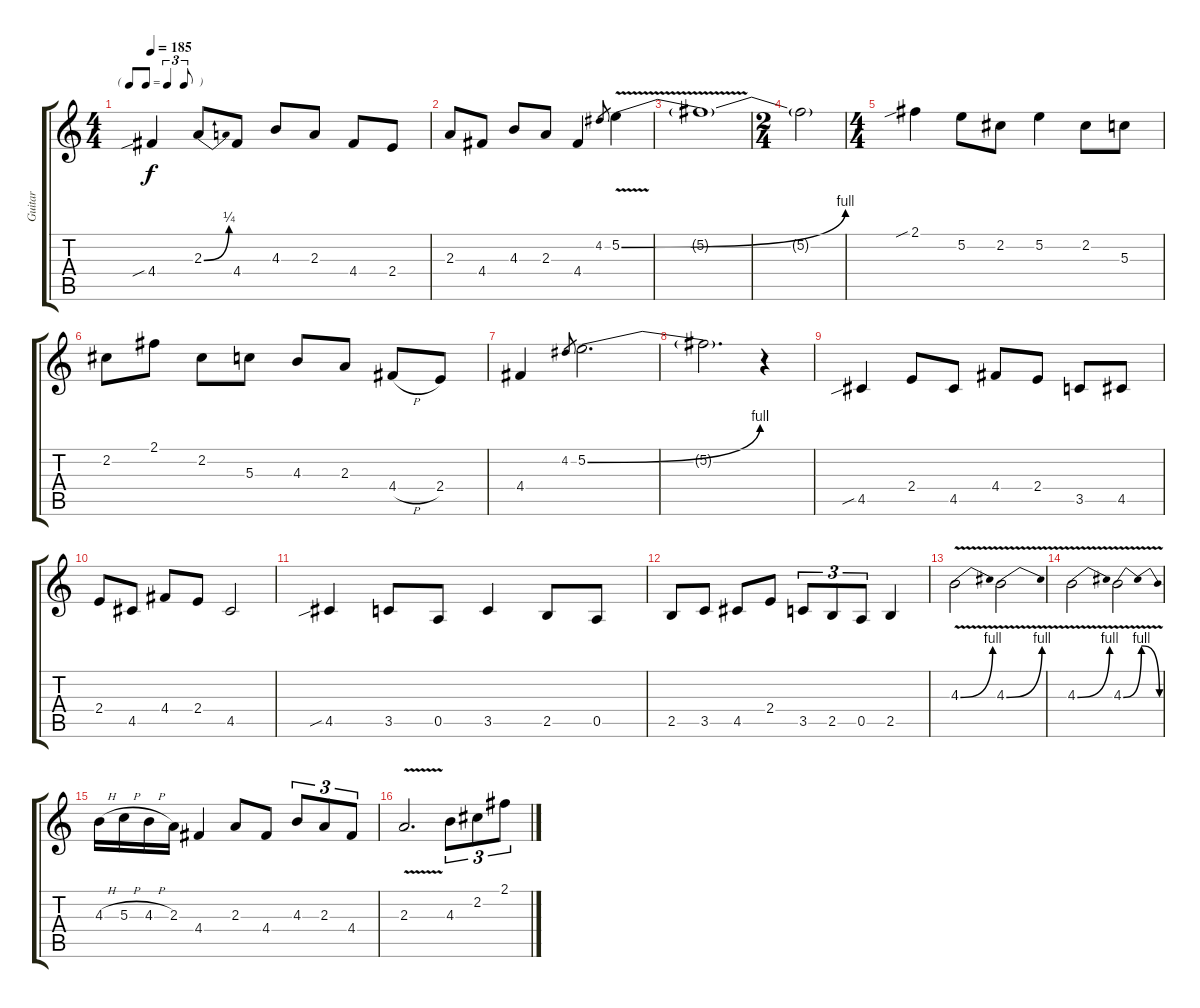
\track ("Guitar" "Guitar") {instrument overdrivenguitar}
\staff {score tabs}
\tuning (E4 B3 G3 D3 A2 E2) {hide}
\ts (4 4)
\tf triplet8th
\tempo 185
\clef g2
\ks c
4.4{sib}.4{dy f} 2.3{be (bend 0 0 60 1)}.8 4.4.8 4.3.8 2.3.8 4.4.8 2.4.8 |
2.3.8 4.4.8 4.3.8 2.3.8 4.4.4 4.2.8{gr} 5.2{be (bend 0 0 60 4) v}.4 |
5.2{t}.1 |
\ts (2 4)
5.2{t}.2 |
\ts (4 4)
2.1{sib}.4 5.2.8 2.2.8 5.2.4 2.2.8 5.3.8 |
2.2.8 2.1.8 2.2.8 5.3.8 4.3.8 2.3.8 4.4{h}.8 2.4.8 |
4.4.4 4.2.8{gr} 5.2{be (bend 0 0 60 4)}.2{d} |
5.2{t}.2{d} r.4 |
4.5{sib}.4 2.4.8 4.5.8 4.4.8 2.4.8 3.5.8 4.5.8 |
2.4.8 4.5.8 4.4.8 2.4.8 4.5.2 |
4.5{sib}.4 3.5.8 0.5.8 3.5.4 2.5.8 0.5.8 |
2.5.8 3.5.8 4.5.8 2.4.8 3.5.8{tu (3 2)} 2.5.8{tu (3 2)} 0.5.8{tu (3 2)} 2.5.4 |
4.3{be (bend 0 0 60 4) v}.2 4.3{be (bend 0 0 60 4) v}.2 |
4.3{be (bend 0 0 60 4) v}.2 4.3{be (bendrelease 0 0 15 4 45 4 60 0) v}.2 |
4.3{h}.16 5.3{h}.16 4.3{h}.16 2.3.16 4.4.4 2.3.8 4.4.8 4.3.8{tu (3 2)} 2.3.8{tu (3 2)} 4.4.8{tu (3 2)} |
2.3{v}.2{d} 4.3.8{tu (3 2)} 2.2.8{tu (3 2)} 2.1.8{tu (3 2)}
